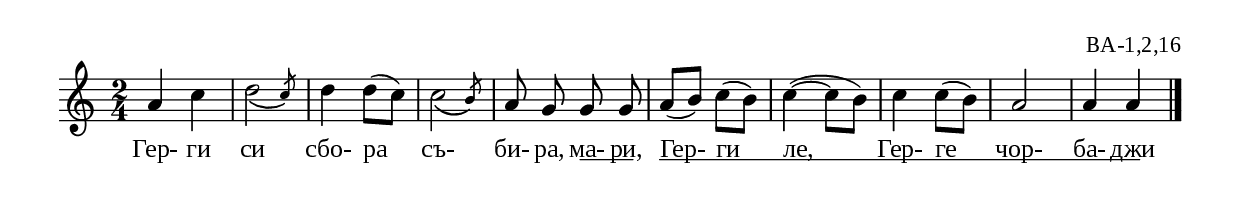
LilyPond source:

%{
BA_1_2_16
%}

\include "td-preamble.ly"

\score {
\relative c'' {
%% \tempo 4 = 152
  \time 2/4
\phrasingSlurDown  
  a4 c |  
  \afterGrace d2\( { \stdB c8\) \stdE } | 
  d4 d8( c) | 
  \afterGrace c2\( { \stdB b8\) \stdE } | 
  a8\noBeam g8 g\noBeam g | a8( b) c( b) | c4~( c8 b) | c4 c8( b) | a2 | a4 a
 \bar "|." 
}
\addlyrics { Гер- ги си сбо- ра съ- би- ра, ма- \startTextSpan ри, \stopTextSpan
Гер- \startTextSpan ги ле, Гер- ге чор- ба- джи  \stopTextSpan }
%
\layout {
  indent = #0
  line-width = 190\mm
  ragged-right=##f
    \context {
      \Lyrics
      \consists "Text_spanner_engraver"
      \override TextSpanner #'direction = #DOWN
      \override TextSpanner #'style = #'line    
      \override TextSpanner #'outside-staff-priority = ##f
      \override TextSpanner #'padding = #0.2 % sets the distance of the line from the lyrics
      \override TextSpanner #'bound-details =
      #`((left . ((Y . 0)
                  (padding . 0)
                  (attach-dir . ,LEFT)))
         (left-broken . ((end-on-note . #t)))
         (right . ((Y . 0)
                   (padding . 0)
                   (attach-dir . ,RIGHT))))
    }  
}
%
\midi { 
	\context {
		\Score
		tempoWholesPerMinute = #(ly:make-moment 152 4)
		}
	}
}
%
\header{
  opus = "ВА-1,2,16"
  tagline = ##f
}


